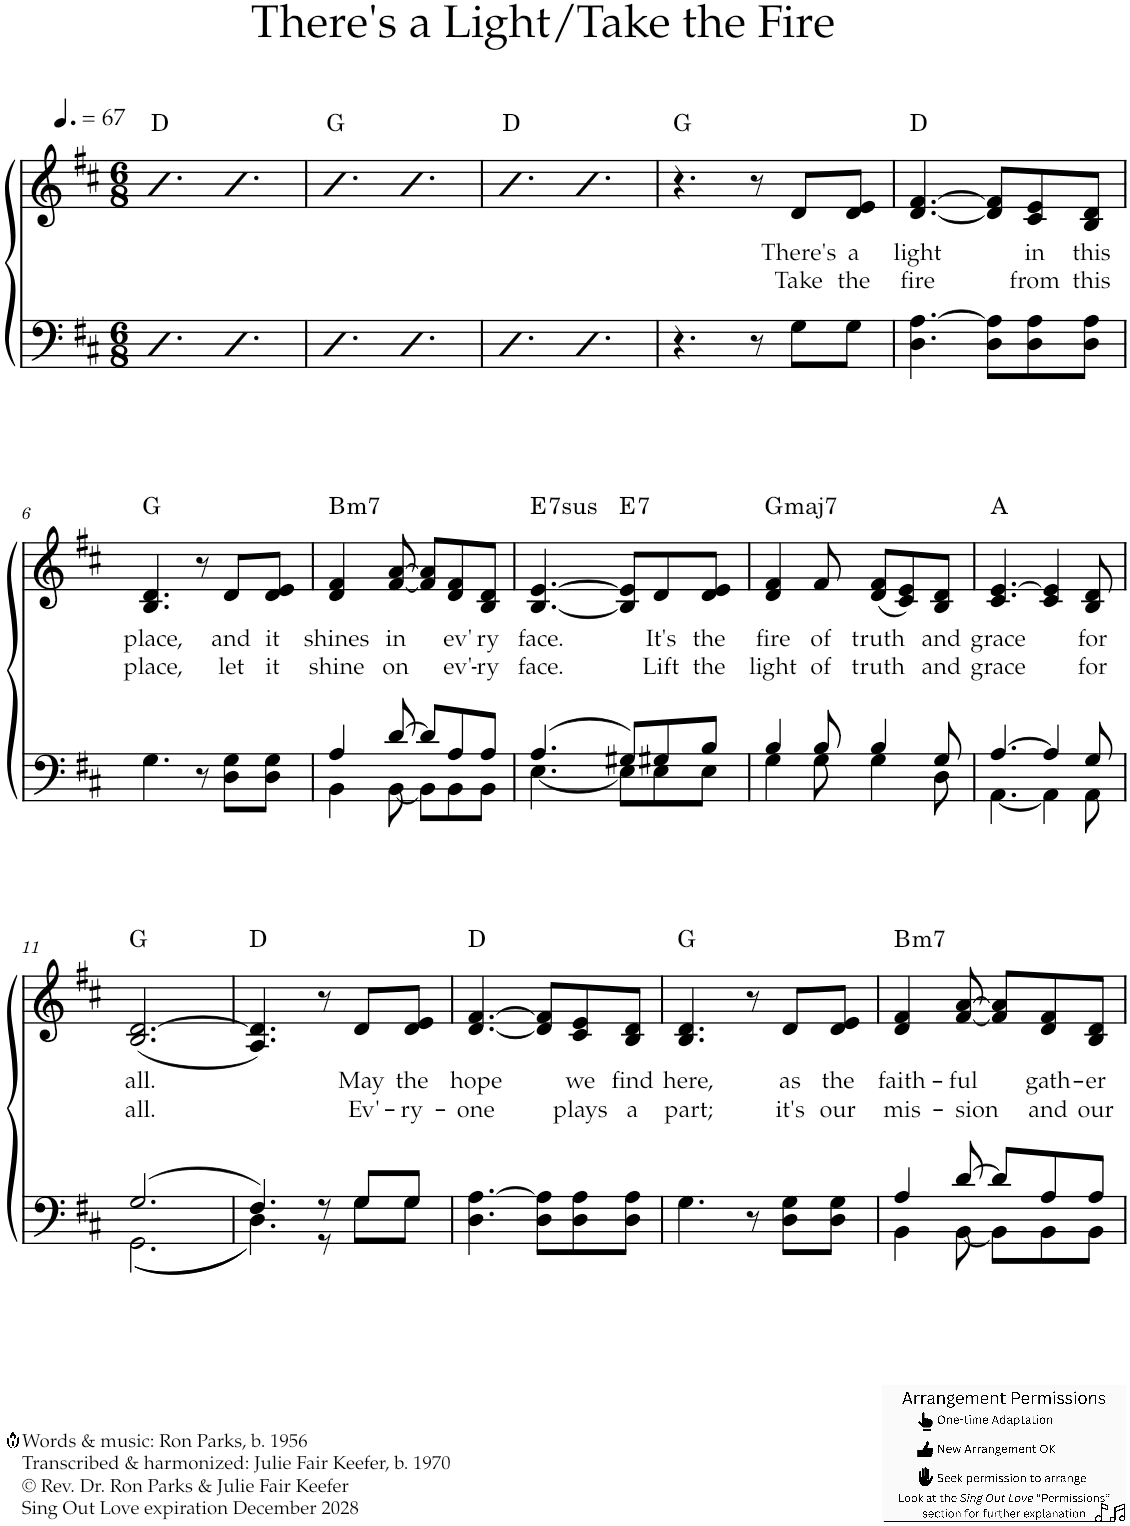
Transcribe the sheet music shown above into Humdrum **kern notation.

**kern	**kern	**text	**text	**harte
*part1	*part1	*part1	*part1	*part1
*staff2	*staff1	*staff1	*staff1	*
*I"Piano	*	*	*	*
*I'Pno.	*	*	*	*
*clefF4	*clefG2	*	*	*
*k[f#c#]	*k[f#c#]	*	*	*
*M6/8	*M6/8	*	*	*
*MM100	*MM100	*	*	*
=1	=1	=1	=1	=1
4.D	4.b	.	.	D:maj
4.D	4.b	.	.	.
=2	=2	=2	=2	=2
4.D	4.b	.	.	G:maj
4.D	4.b	.	.	.
=3	=3	=3	=3	=3
4.D	4.b	.	.	D:maj
4.D	4.b	.	.	.
=4	=4	=4	=4	=4
4.r	4.r	.	.	G:maj
8r	8r	.	.	.
!	!	!LO:LY:b	!LO:LY:b	!
8G\L	8d/L	There's	Take	.
!	!	!LO:LY:b	!LO:LY:b	!
8G\J	8d/ 8e/J	a	the	.
=5	=5	=5	=5	=5
!	!	!LO:LY:b	!LO:LY:b	!
4.D\ [4.A\	[4.d/ [4.f#/	light	fire	D:maj
8D\ 8A\]L	8d/] 8f#/]L	.	.	.
!	!	!LO:LY:b	!LO:LY:b	!
8D\ 8A\	8c#/ 8e/	in	from	.
!	!	!LO:LY:b	!LO:LY:b	!
8D\ 8A\J	8B/ 8d/J	this	this	.
!!LO:LB:g=z
=6	=6	=6	=6	=6
!	!	!LO:LY:b	!LO:LY:b	!
4.G\	4.B/ 4.d/	place,	place,	G:maj
8r	8r	.	.	.
!	!	!LO:LY:b	!LO:LY:b	!
8D\ 8G\L	8d/L	and	let	.
!	!	!LO:LY:b	!LO:LY:b	!
8D\ 8G\J	8d/ 8e/J	it	it	.
=7	=7	=7	=7	=7
*^	*	*	*	*
!	!	!	!LO:LY:b	!LO:LY:b	!LO:H:kt=m7
4A/	4BB\	4d/ 4f#/	shines	shine	B:min7
!	!	!	!LO:LY:b	!LO:LY:b	!
[8d/	[8BB\	[8f#/ [8a/	in	on	.
8d/L]	8BB\L]	8f#/] 8a/]L	.	.	.
!	!	!	!LO:LY:b	!LO:LY:b	!
8A/	8BB\	8d/ 8f#/	ev'	ev'-	.
!	!	!	!LO:LY:b	!LO:LY:b	!
8A/J	8BB\J	8B/ 8d/J	ry	-ry	.
=8	=8	=8	=8	=8	=8
!	!	!	!LO:LY:b	!LO:LY:b	!LO:H:kt=7sus
4.A/	[4.E\	[4.B/ [4.e/	face.	face.	E:sus4(7)
!	!	!	!	!	!LO:H:kt=7
8G#X/L	8E\L]	8B/] 8e/]L	.	.	E:7
!	!	!	!LO:LY:b	!LO:LY:b	!
8G#X/	8E\	8d/	It's	Lift	.
!	!	!	!LO:LY:b	!LO:LY:b	!
8B/J	8E\J	8d/ 8e/J	the	the	.
=9	=9	=9	=9	=9	=9
!	!	!	!LO:LY:b	!LO:LY:b	!LO:H:kt=maj7
4B/	4G\	4d/ 4f#/	fire	light	G:maj7
!	!	!	!LO:LY:b	!LO:LY:b	!
8B/	8G\	8f#/	of	of	.
!	!	!	!LO:LY:b	!LO:LY:b	!
4B/	4G\	(8d/ 8f#/L	truth	truth	.
.	.	8c#/ 8e/)	.	.	.
!	!	!	!LO:LY:b	!LO:LY:b	!
8G/	8D\	8B/ 8d/J	and	and	.
=10	=10	=10	=10	=10	=10
!	!	!	!LO:LY:b	!LO:LY:b	!
[4.A/	[4.AA\	4.c#/ [4.e/	grace	grace	A:maj
4A/]	4AA\]	4c#/ 4e/]	.	.	.
!	!	!	!LO:LY:b	!LO:LY:b	!
8G/	8AA\	8B/ 8d/	for	for	.
!!LO:LB:g=z
=11	=11	=11	=11	=11	=11
!	!	!	!LO:LY:b	!LO:LY:b	!
2.G/	2.GG\	(2.B/ [2.d/	all.	all.	G:maj
=12	=12	=12	=12	=12	=12
4.F#/	4.D\	4.A/ 4.d/])	.	.	D:maj
8r	8r	8r	.	.	.
!	!	!	!LO:LY:b	!LO:LY:b	!
8G/L	8G\L	8d/L	May	Ev'-	.
!	!	!	!LO:LY:b	!LO:LY:b	!
8G/J	8G\J	8d/ 8e/J	the	-ry-	.
=13	=13	=13	=13	=13	=13
!	!	!	!LO:LY:b	!LO:LY:b	!
*v	*v	*	*	*	*
4.D\ [4.A\	[4.d/ [4.f#/	hope	-one	D:maj
8D\ 8A\]L	8d/] 8f#/]L	.	.	.
!	!	!LO:LY:b	!LO:LY:b	!
8D\ 8A\	8c#/ 8e/	we	plays	.
!	!	!LO:LY:b	!LO:LY:b	!
8D\ 8A\J	8B/ 8d/J	find	a	.
=14	=14	=14	=14	=14
!	!	!LO:LY:b	!LO:LY:b	!
4.G\	4.B/ 4.d/	here,	part;	G:maj
8r	8r	.	.	.
!	!	!LO:LY:b	!LO:LY:b	!
8D\ 8G\L	8d/L	as	it's	.
!	!	!LO:LY:b	!LO:LY:b	!
8D\ 8G\J	8d/ 8e/J	the	our	.
=15	=15	=15	=15	=15
*^	*	*	*	*
!	!	!	!LO:LY:b	!LO:LY:b	!LO:H:kt=m7
4A/	4BB\	4d/ 4f#/	faith-	mis-	B:min7
!	!	!	!LO:LY:b	!LO:LY:b	!
[8d/	[8BB\	[8f#/ [8a/	-ful	-sion	.
8d/L]	8BB\L]	8f#/] 8a/]L	.	.	.
!	!	!	!LO:LY:b	!LO:LY:b	!
8A/	8BB\	8d/ 8f#/	gath-	and	.
!	!	!	!LO:LY:b	!LO:LY:b	!
8A/J	8BB\J	8B/ 8d/J	-er	our	.
*v	*v	*	*	*	*
=	=	=	=	=
*-	*-	*-	*-	*-
